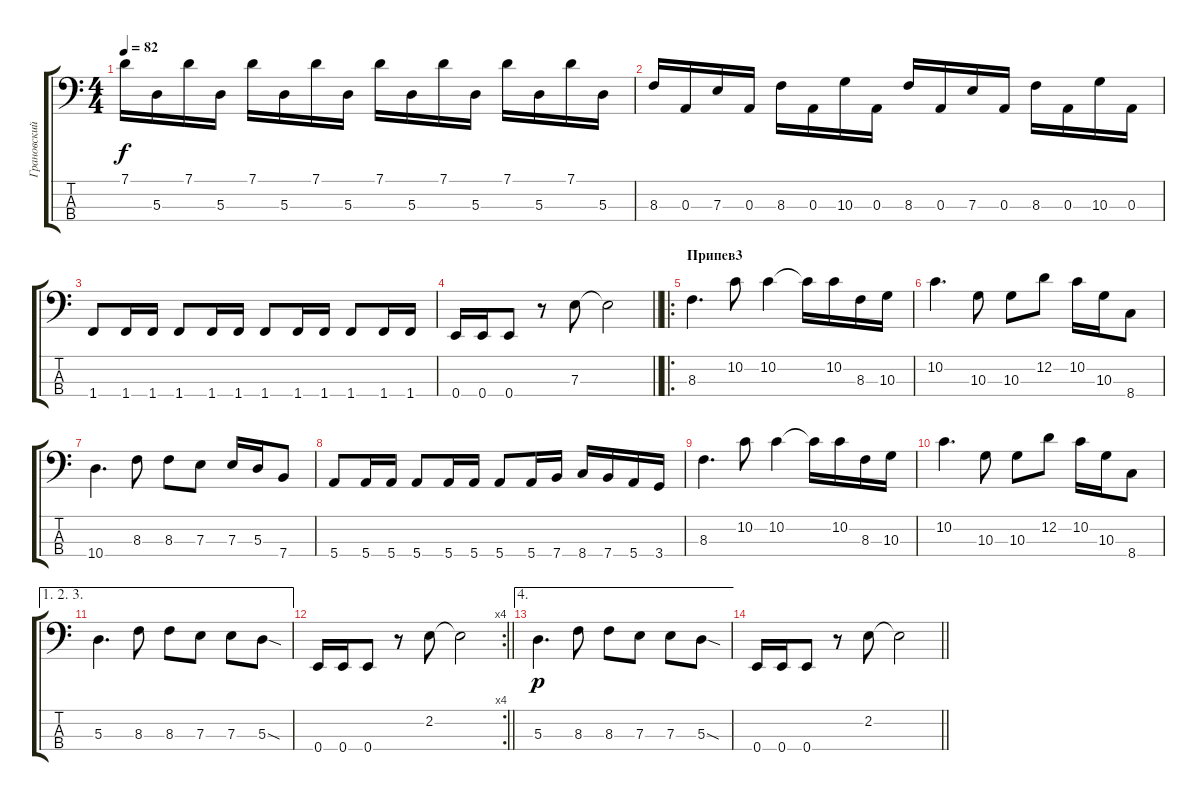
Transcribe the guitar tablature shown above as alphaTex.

\track ("Грановский" "Грановский") {instrument electricbassfinger}
\staff {score tabs}
\tuning (G2 D2 A1 E1) {hide}
\ts (4 4)
\tempo 82
\clef f4
\ks c
7.1.16{dy f} 5.3.16 7.1.16 5.3.16 7.1.16 5.3.16 7.1.16 5.3.16 7.1.16 5.3.16 7.1.16 5.3.16 7.1.16 5.3.16 7.1.16 5.3.16 |
8.3.16 0.3.16 7.3.16 0.3.16 8.3.16 0.3.16 10.3.16 0.3.16 8.3.16 0.3.16 7.3.16 0.3.16 8.3.16 0.3.16 10.3.16 0.3.16 |
1.4.8 1.4.16 1.4.16 1.4.8 1.4.16 1.4.16 1.4.8 1.4.16 1.4.16 1.4.8 1.4.16 1.4.16 |
\barLineRight lightlight
0.4.16 0.4.16 0.4.8 r.8 7.3.8 7.3{t}.2 |
\ro
\section ("" "Припев3")
8.3.4{d} 10.2.8 10.2.4 10.2{t}.16 10.2.16 8.3.16 10.3.16 |
10.2.4{d} 10.3.8 10.3.8 12.2.8 10.2.16 10.3.16 8.4.8 |
10.4.4{d} 8.3.8 8.3.8 7.3.8 7.3.16 5.3.16 7.4.8 |
5.4.8 5.4.16 5.4.16 5.4.8 5.4.16 5.4.16 5.4.8 5.4.16 7.4.16 8.4.16 7.4.16 5.4.16 3.4.16 |
8.3.4{d} 10.2.8 10.2.4 10.2{t}.16 10.2.16 8.3.16 10.3.16 |
10.2.4{d} 10.3.8 10.3.8 12.2.8 10.2.16 10.3.16 8.4.8 |
\ae (1 2 3)
5.3.4{d} 8.3.8 8.3.8 7.3.8 7.3.8 5.3{sod}.8 |
\rc 4
\barLineRight lightlight
0.4.16 0.4.16 0.4.8 r.8 2.2.8 2.2{t}.2 |
\ae 4
5.3.4{d dy p} 8.3.8 8.3.8 7.3.8 7.3.8 5.3{sod}.8 |
\barLineRight lightlight
0.4.16 0.4.16 0.4.8 r.8 2.2.8 2.2{t}.2
